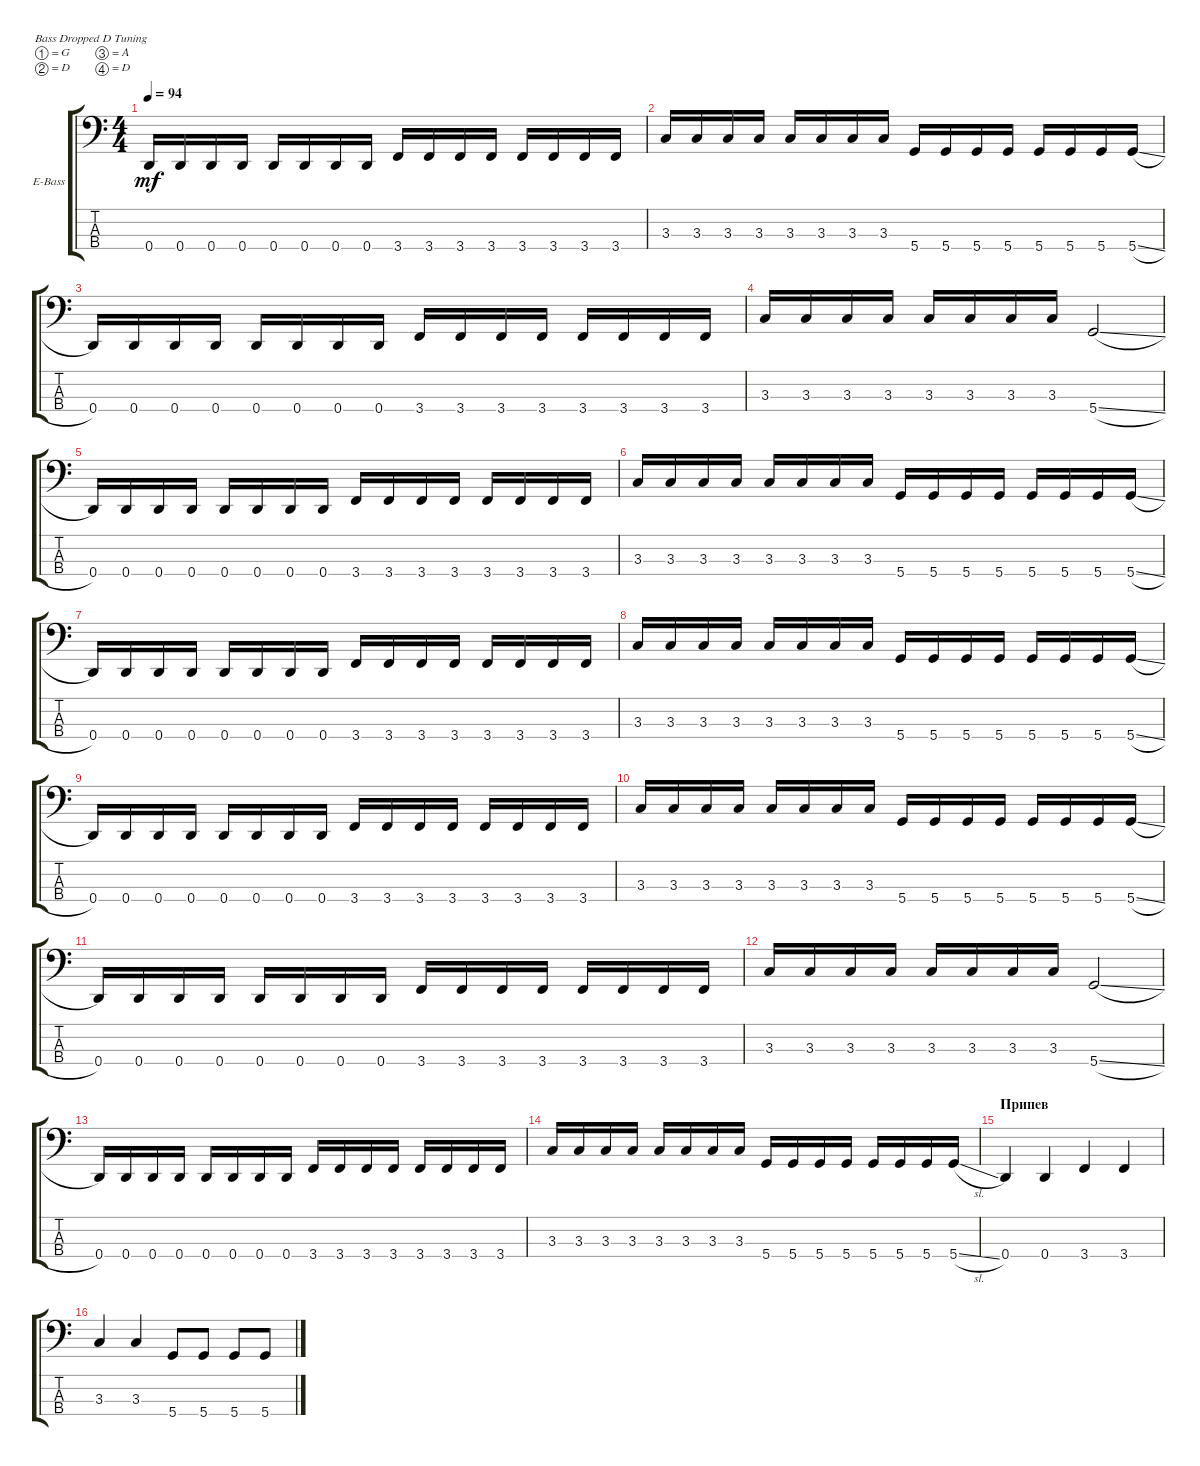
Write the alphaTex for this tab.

\defaultSystemsLayout 4
\bracketExtendMode groupsimilarinstruments
\firstSystemTrackNameOrientation horizontal
\otherSystemsTrackNameOrientation horizontal
\track ("Electric Bass" "E-Bass") {instrument electricbassfinger}
\staff {score tabs}
\tuning (G2 D2 A1 D1)
\ts (4 4)
\tempo 94
\clef f4
\ks c
0.4.16{dy mf} 0.4.16 0.4.16 0.4.16 0.4.16 0.4.16 0.4.16 0.4.16 3.4.16 3.4.16 3.4.16 3.4.16 3.4.16 3.4.16 3.4.16 3.4.16 |
3.3.16 3.3.16 3.3.16 3.3.16 3.3.16 3.3.16 3.3.16 3.3.16 5.4.16 5.4.16 5.4.16 5.4.16 5.4.16 5.4.16 5.4.16 5.4{sl}.16 |
0.4.16 0.4.16 0.4.16 0.4.16 0.4.16 0.4.16 0.4.16 0.4.16 3.4.16 3.4.16 3.4.16 3.4.16 3.4.16 3.4.16 3.4.16 3.4.16 |
3.3.16 3.3.16 3.3.16 3.3.16 3.3.16 3.3.16 3.3.16 3.3.16 5.4{sl}.2 |
0.4.16 0.4.16 0.4.16 0.4.16 0.4.16 0.4.16 0.4.16 0.4.16 3.4.16 3.4.16 3.4.16 3.4.16 3.4.16 3.4.16 3.4.16 3.4.16 |
3.3.16 3.3.16 3.3.16 3.3.16 3.3.16 3.3.16 3.3.16 3.3.16 5.4.16 5.4.16 5.4.16 5.4.16 5.4.16 5.4.16 5.4.16 5.4{sl}.16 |
0.4.16 0.4.16 0.4.16 0.4.16 0.4.16 0.4.16 0.4.16 0.4.16 3.4.16 3.4.16 3.4.16 3.4.16 3.4.16 3.4.16 3.4.16 3.4.16 |
3.3.16 3.3.16 3.3.16 3.3.16 3.3.16 3.3.16 3.3.16 3.3.16 5.4.16 5.4.16 5.4.16 5.4.16 5.4.16 5.4.16 5.4.16 5.4{sl}.16 |
0.4.16 0.4.16 0.4.16 0.4.16 0.4.16 0.4.16 0.4.16 0.4.16 3.4.16 3.4.16 3.4.16 3.4.16 3.4.16 3.4.16 3.4.16 3.4.16 |
3.3.16 3.3.16 3.3.16 3.3.16 3.3.16 3.3.16 3.3.16 3.3.16 5.4.16 5.4.16 5.4.16 5.4.16 5.4.16 5.4.16 5.4.16 5.4{sl}.16 |
0.4.16 0.4.16 0.4.16 0.4.16 0.4.16 0.4.16 0.4.16 0.4.16 3.4.16 3.4.16 3.4.16 3.4.16 3.4.16 3.4.16 3.4.16 3.4.16 |
3.3.16 3.3.16 3.3.16 3.3.16 3.3.16 3.3.16 3.3.16 3.3.16 5.4{sl}.2 |
0.4.16 0.4.16 0.4.16 0.4.16 0.4.16 0.4.16 0.4.16 0.4.16 3.4.16 3.4.16 3.4.16 3.4.16 3.4.16 3.4.16 3.4.16 3.4.16 |
3.3.16 3.3.16 3.3.16 3.3.16 3.3.16 3.3.16 3.3.16 3.3.16 5.4.16 5.4.16 5.4.16 5.4.16 5.4.16 5.4.16 5.4.16 5.4{sl}.16 |
\section ("" "Припев")
0.4.4 0.4.4 3.4.4 3.4.4 |
3.3.4 3.3.4 5.4.8 5.4.8 5.4.8 5.4.8
